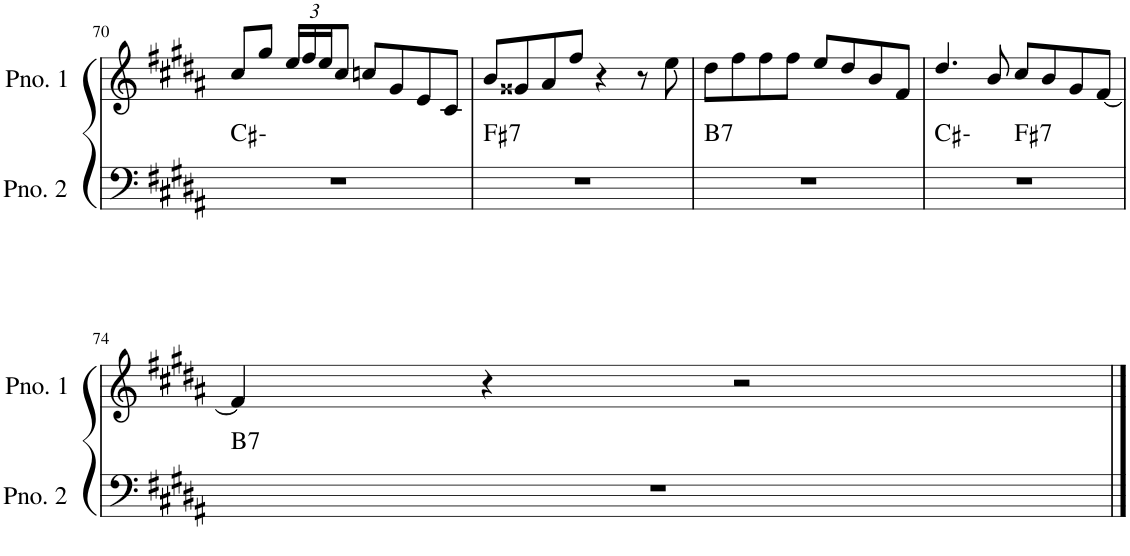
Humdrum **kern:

**kern	**harte	**kern
*part2	*part2	*part1
*staff2	*	*staff1
*I"ピアノ 2	*	*I"ピアノ 1
!!LO:PB:g=z
*clefF4	*	*clefG2
*k[f#c#g#d#a#]	*	*k[f#c#g#d#a#]
*M4/4	*	*M4/4
=70	=70	=70
1r	C#:min	8cc#/L
.	.	8gg#/J
*	*	*Xbrackettup
.	.	24ee/LL
.	.	24ff#/
.	.	24ee/J
.	.	8cc#/J
.	.	8ccn/L
.	.	8g#/
.	.	8e/
.	.	8c#/J
=71	=71	=71
!	!LO:H:kt=7	!
1r	F#:7	8b/L
.	.	8g##X/
.	.	8a#/
.	.	8ff#/J
.	.	4r
.	.	8r
.	.	8ee\
=72	=72	=72
!	!LO:H:kt=7	!
1r	B:7	8dd#\L
.	.	8ff#\
.	.	8ff#\
.	.	8ff#\J
.	.	8ee/L
.	.	8dd#/
.	.	8b/
.	.	8f#/J
=73	=73	=73
*^	*	*
1r	2ryy	C#:min	4.dd#/
.	.	.	8b/
!	!	!LO:H:kt=7	!
.	2ryy	F#:7	8cc#/L
.	.	.	8b/
.	.	.	8g#/
.	.	.	[8f#/J
!!LO:LB:g=z
=74	=74	=74	=74
!	!	!LO:H:kt=7	!
*v	*v	*	*
1r	B:7	4f#/]
.	.	4r
.	.	2r
==	==	==
*-	*-	*-
